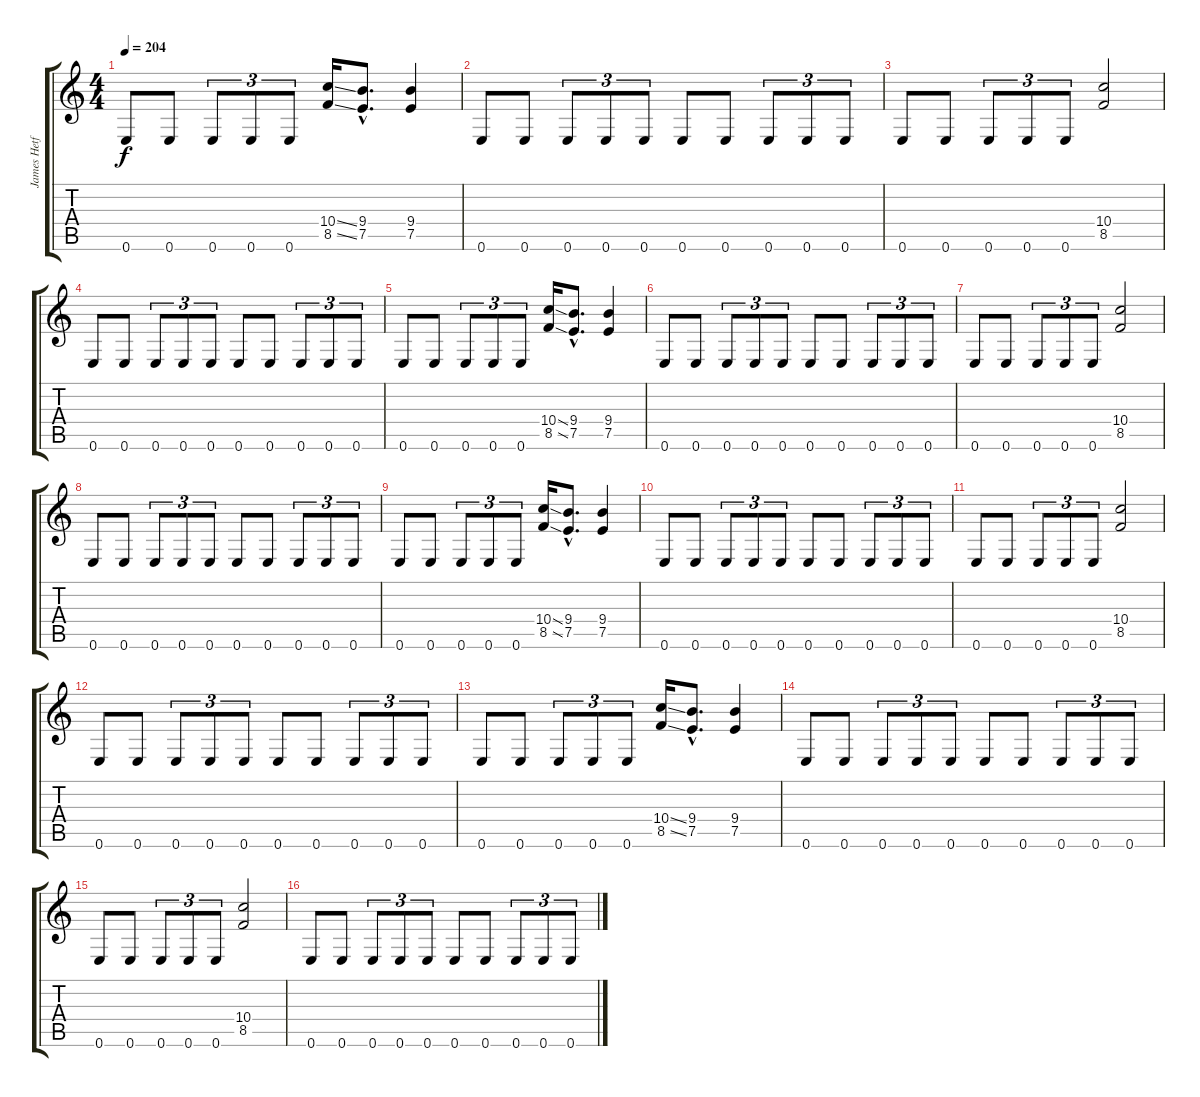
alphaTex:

\track ("James Hetfield (Guitar 1)" "James Hetf") {instrument distortionguitar}
\staff {score tabs}
\tuning (E4 B3 G3 D3 A2 E2) {hide}
\ts (4 4)
\tempo 204
\clef g2
\ks c
0.6.8{dy f} 0.6.8 0.6.8{tu (3 2)} 0.6.8{tu (3 2)} 0.6.8{tu (3 2)} (10.4{ss} 8.5{ss}).16 (9.4{hac} 7.5{hac}).8{d} (9.4 7.5).4 |
0.6.8 0.6.8 0.6.8{tu (3 2)} 0.6.8{tu (3 2)} 0.6.8{tu (3 2)} 0.6.8 0.6.8 0.6.8{tu (3 2)} 0.6.8{tu (3 2)} 0.6.8{tu (3 2)} |
0.6.8 0.6.8 0.6.8{tu (3 2)} 0.6.8{tu (3 2)} 0.6.8{tu (3 2)} (10.4 8.5).2 |
0.6.8 0.6.8 0.6.8{tu (3 2)} 0.6.8{tu (3 2)} 0.6.8{tu (3 2)} 0.6.8 0.6.8 0.6.8{tu (3 2)} 0.6.8{tu (3 2)} 0.6.8{tu (3 2)} |
0.6.8 0.6.8 0.6.8{tu (3 2)} 0.6.8{tu (3 2)} 0.6.8{tu (3 2)} (10.4{ss} 8.5{ss}).16 (9.4{hac} 7.5{hac}).8{d} (9.4 7.5).4 |
0.6.8 0.6.8 0.6.8{tu (3 2)} 0.6.8{tu (3 2)} 0.6.8{tu (3 2)} 0.6.8 0.6.8 0.6.8{tu (3 2)} 0.6.8{tu (3 2)} 0.6.8{tu (3 2)} |
0.6.8 0.6.8 0.6.8{tu (3 2)} 0.6.8{tu (3 2)} 0.6.8{tu (3 2)} (10.4 8.5).2 |
0.6.8 0.6.8 0.6.8{tu (3 2)} 0.6.8{tu (3 2)} 0.6.8{tu (3 2)} 0.6.8 0.6.8 0.6.8{tu (3 2)} 0.6.8{tu (3 2)} 0.6.8{tu (3 2)} |
0.6.8 0.6.8 0.6.8{tu (3 2)} 0.6.8{tu (3 2)} 0.6.8{tu (3 2)} (10.4{ss} 8.5{ss}).16 (9.4{hac} 7.5{hac}).8{d} (9.4 7.5).4 |
0.6.8 0.6.8 0.6.8{tu (3 2)} 0.6.8{tu (3 2)} 0.6.8{tu (3 2)} 0.6.8 0.6.8 0.6.8{tu (3 2)} 0.6.8{tu (3 2)} 0.6.8{tu (3 2)} |
0.6.8 0.6.8 0.6.8{tu (3 2)} 0.6.8{tu (3 2)} 0.6.8{tu (3 2)} (10.4 8.5).2 |
0.6.8 0.6.8 0.6.8{tu (3 2)} 0.6.8{tu (3 2)} 0.6.8{tu (3 2)} 0.6.8 0.6.8 0.6.8{tu (3 2)} 0.6.8{tu (3 2)} 0.6.8{tu (3 2)} |
0.6.8 0.6.8 0.6.8{tu (3 2)} 0.6.8{tu (3 2)} 0.6.8{tu (3 2)} (10.4{ss} 8.5{ss}).16 (9.4{hac} 7.5{hac}).8{d} (9.4 7.5).4 |
0.6.8 0.6.8 0.6.8{tu (3 2)} 0.6.8{tu (3 2)} 0.6.8{tu (3 2)} 0.6.8 0.6.8 0.6.8{tu (3 2)} 0.6.8{tu (3 2)} 0.6.8{tu (3 2)} |
0.6.8 0.6.8 0.6.8{tu (3 2)} 0.6.8{tu (3 2)} 0.6.8{tu (3 2)} (10.4 8.5).2 |
0.6.8 0.6.8 0.6.8{tu (3 2)} 0.6.8{tu (3 2)} 0.6.8{tu (3 2)} 0.6.8 0.6.8 0.6.8{tu (3 2)} 0.6.8{tu (3 2)} 0.6.8{tu (3 2)}
